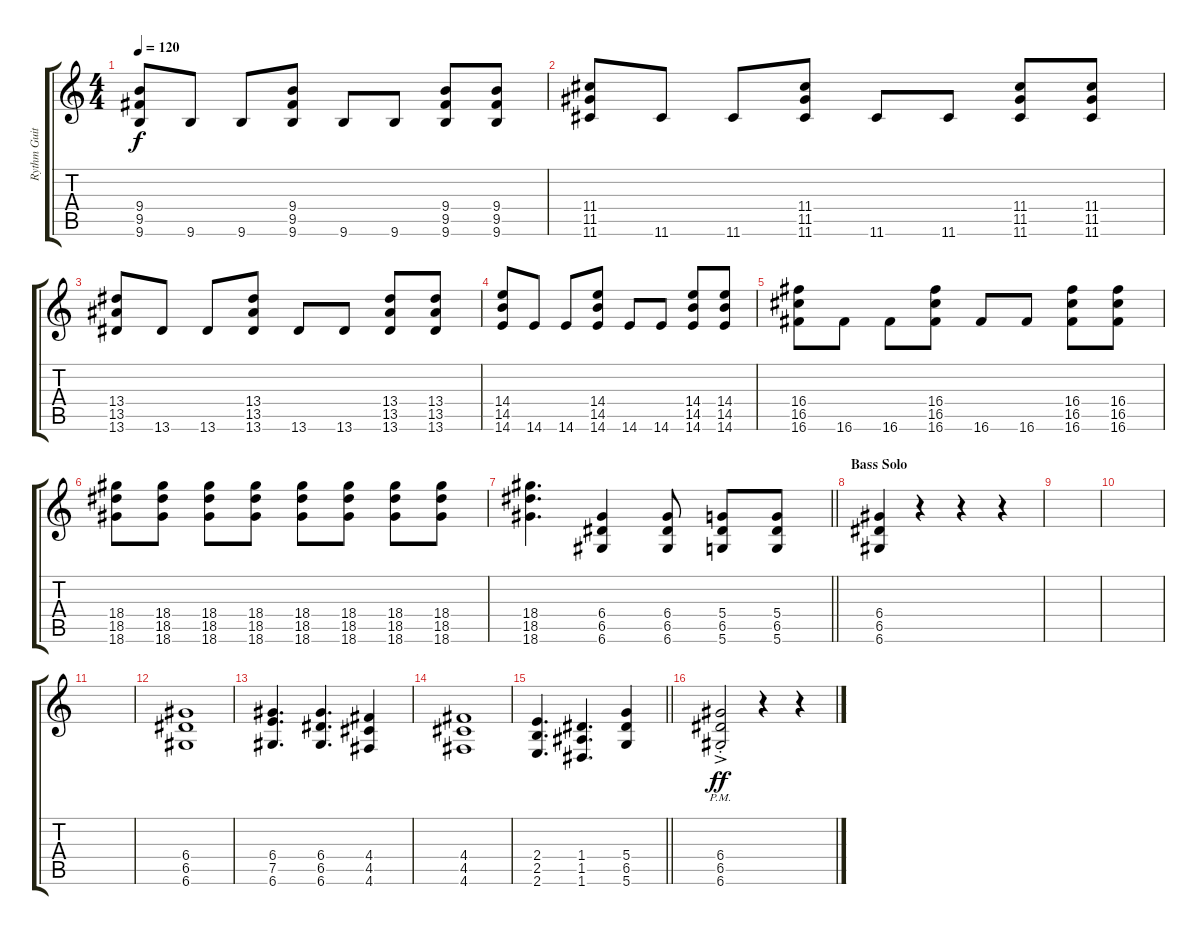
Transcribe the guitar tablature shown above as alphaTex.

\track ("Rythm Guitar (Andy)" "Rythm Guit") {instrument overdrivenguitar bank 29}
\staff {score tabs}
\tuning (E4 B3 G3 D3 A2 D2) {hide}
\ts (4 4)
\tempo 120
\clef g2
\ks c
(9.4 9.5 9.6).8{dy f} 9.6.8 9.6.8 (9.4 9.5 9.6).8 9.6.8 9.6.8 (9.4 9.5 9.6).8 (9.4 9.5 9.6).8 |
(11.4 11.5 11.6).8 11.6.8 11.6.8 (11.4 11.5 11.6).8 11.6.8 11.6.8 (11.4 11.5 11.6).8 (11.4 11.5 11.6).8 |
(13.4 13.5 13.6).8 13.6.8 13.6.8 (13.4 13.5 13.6).8 13.6.8 13.6.8 (13.4 13.5 13.6).8 (13.4 13.5 13.6).8 |
(14.4 14.5 14.6).8 14.6.8 14.6.8 (14.4 14.5 14.6).8 14.6.8 14.6.8 (14.4 14.5 14.6).8 (14.4 14.5 14.6).8 |
(16.4 16.5 16.6).8 16.6.8 16.6.8 (16.4 16.5 16.6).8 16.6.8 16.6.8 (16.4 16.5 16.6).8 (16.4 16.5 16.6).8 |
(18.4 18.5 18.6).8 (18.4 18.5 18.6).8 (18.4 18.5 18.6).8 (18.4 18.5 18.6).8 (18.4 18.5 18.6).8 (18.4 18.5 18.6).8 (18.4 18.5 18.6).8 (18.4 18.5 18.6).8 |
\barLineRight lightlight
(18.4 18.5 18.6).4{d} (6.4 6.5 6.6).4 (6.4 6.5 6.6).8 (5.4 6.5 5.6).8 (5.4 6.5 5.6).8 |
\section ("" "Bass Solo")
(6.4 6.5 6.6).4 r.4 r.4 r.4 |
|
|
|
(6.4 6.5 6.6).1 |
(6.4 7.5 6.6).4{d} (6.4 6.5 6.6).4{d} (4.4 4.5 4.6).4 |
(4.4 4.5 4.6).1 |
\barLineRight lightlight
(2.4 2.5 2.6).4{d} (1.4 1.5 1.6).4{d} (5.4 6.5 5.6).4 |
(6.4{pm st} 6.5{pm st} 6.6{ac pm st}).2{dy ff} r.4 r.4
